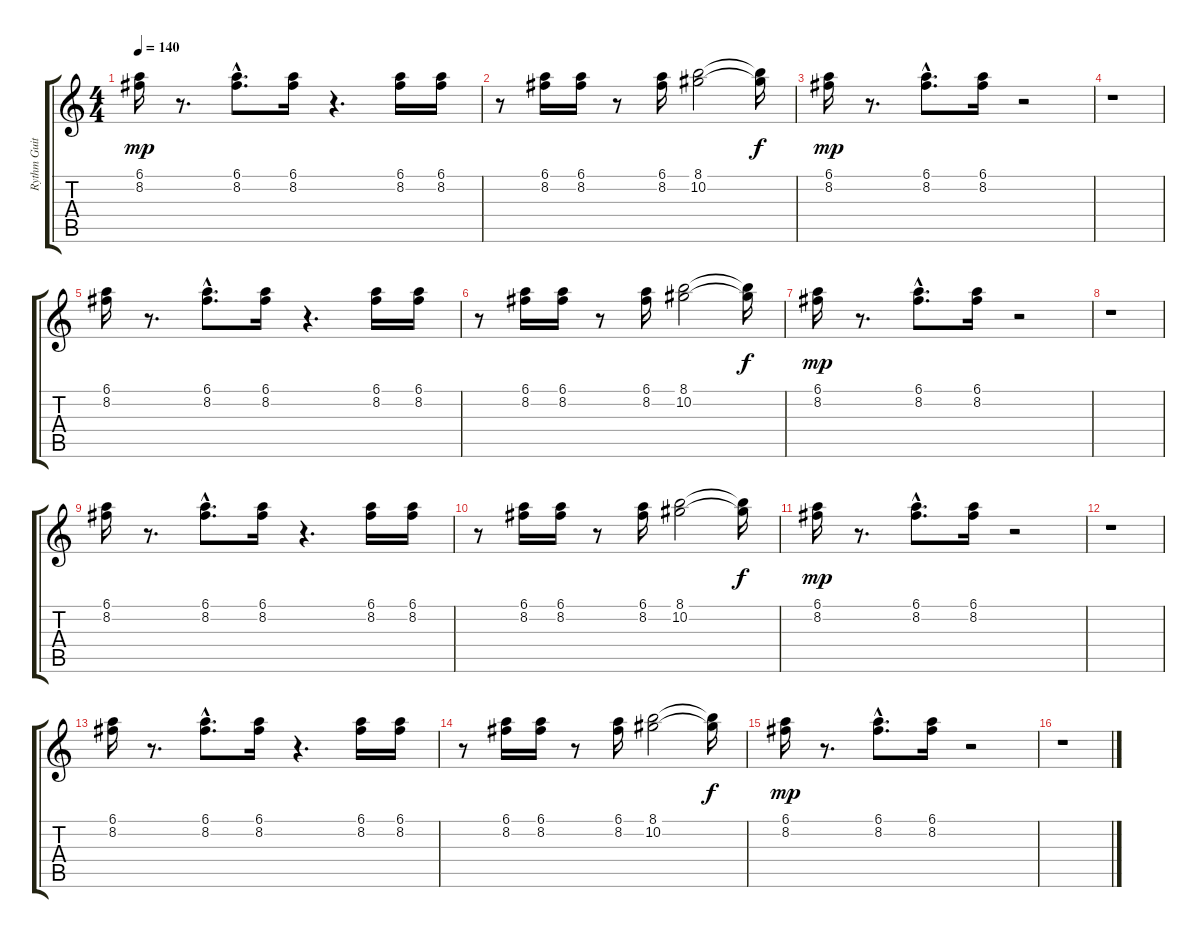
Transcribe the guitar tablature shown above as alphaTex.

\track ("Rythm Guitar Dubs" "Rythm Guit") {instrument overdrivenguitar}
\staff {score tabs}
\tuning (Eb4 Bb3 Gb3 Db3 Ab2 Eb2) {hide}
\ts (4 4)
\tempo 140
\clef g2
\ks c
(6.1 8.2).16{dy mp instrument overdrivenguitar} r.8{d} (6.1{hac} 8.2{hac}).8{d} (6.1 8.2).16 r.4{d} (6.1 8.2).16 (6.1 8.2).16 |
r.8 (6.1 8.2).16 (6.1 8.2).16 r.8 (6.1 8.2).16 (8.1 10.2).2 (8.1{t} 10.2{t}).16{dy f} |
(6.1 8.2).16{dy mp} r.8{d} (6.1{hac} 8.2{hac}).8{d} (6.1 8.2).16 r.2 |
r.1 |
(6.1 8.2).16 r.8{d} (6.1{hac} 8.2{hac}).8{d} (6.1 8.2).16 r.4{d} (6.1 8.2).16 (6.1 8.2).16 |
r.8 (6.1 8.2).16 (6.1 8.2).16 r.8 (6.1 8.2).16 (8.1 10.2).2 (8.1{t} 10.2{t}).16{dy f} |
(6.1 8.2).16{dy mp} r.8{d} (6.1{hac} 8.2{hac}).8{d} (6.1 8.2).16 r.2 |
r.1 |
(6.1 8.2).16{volume 14 balance 1} r.8{d} (6.1{hac} 8.2{hac}).8{d} (6.1 8.2).16 r.4{d} (6.1 8.2).16 (6.1 8.2).16 |
r.8 (6.1 8.2).16 (6.1 8.2).16 r.8 (6.1 8.2).16 (8.1 10.2).2 (8.1{t} 10.2{t}).16{dy f} |
(6.1 8.2).16{dy mp} r.8{d} (6.1{hac} 8.2{hac}).8{d} (6.1 8.2).16 r.2 |
r.1 |
(6.1 8.2).16{volume 16 balance 2} r.8{d} (6.1{hac} 8.2{hac}).8{d} (6.1 8.2).16 r.4{d} (6.1 8.2).16 (6.1 8.2).16 |
r.8 (6.1 8.2).16 (6.1 8.2).16 r.8 (6.1 8.2).16 (8.1 10.2).2 (8.1{t} 10.2{t}).16{dy f} |
(6.1 8.2).16{dy mp} r.8{d} (6.1{hac} 8.2{hac}).8{d} (6.1 8.2).16 r.2 |
r.1
